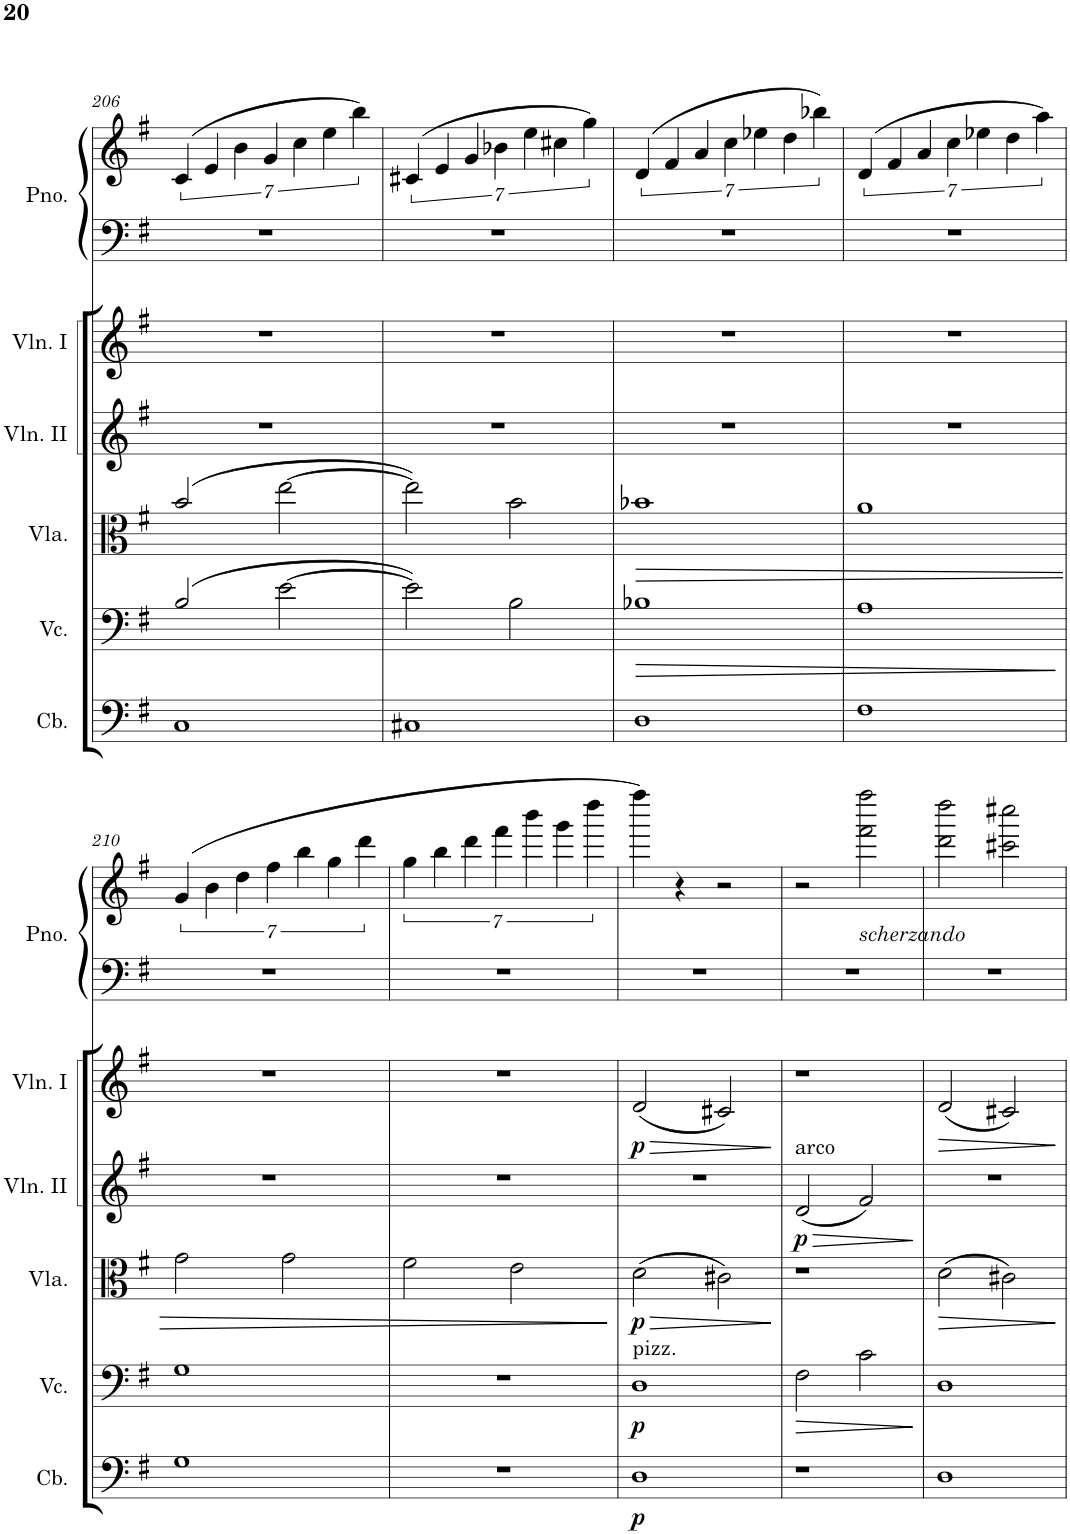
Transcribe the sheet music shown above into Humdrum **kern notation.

**kern	**dynam	**kern	**dynam	**kern	**dynam	**kern	**dynam	**kern	**dynam	**kern	**kern
*part6	*part6	*part5	*part5	*part4	*part4	*part3	*part3	*part2	*part2	*part1	*part1
*staff7	*staff7	*staff6	*staff6	*staff5	*staff5	*staff4	*staff4	*staff3	*staff3	*staff2	*staff1
*I"Contrabass	*	*I"Violoncello	*	*I"Viola	*	*I"Violin II	*	*I"Violin I	*	*I"Piano	*
*I'Cb.	*	*I'Vc.	*	*I'Vla.	*	*I'Vln. II	*	*I'Vln. I	*	*I'Pno.	*
!!LO:PB:g=z
*clefF4	*	*clefF4	*	*clefC3	*	*clefG2	*	*clefG2	*	*clefF4	*clefG2
*Trd7c12	*	*	*	*	*	*	*	*	*	*	*
*k[f#]	*	*k[f#]	*	*k[f#]	*	*k[f#]	*	*k[f#]	*	*k[f#]	*k[f#]
*M2/2	*	*M2/2	*	*M2/2	*	*M2/2	*	*M2/2	*	*M2/2	*M2/2
*met(c|)	*	*met(c|)	*	*met(c|)	*	*met(c|)	*	*met(c|)	*	*met(c|)	*met(c|)
=206	=206	=206	=206	=206	=206	=206	=206	=206	=206	=206	=206
1C	.	(2B/	.	(2b/	.	1r	.	1r	.	1r	(7c/
.	.	.	.	.	.	.	.	.	.	.	7e/
.	.	.	.	.	.	.	.	.	.	.	7b\
.	.	.	.	.	.	.	.	.	.	.	7g/
.	.	[2e\	.	[2ee\	.	.	.	.	.	.	.
.	.	.	.	.	.	.	.	.	.	.	7cc\
.	.	.	.	.	.	.	.	.	.	.	7ee\
.	.	.	.	.	.	.	.	.	.	.	7bb\)
=207	=207	=207	=207	=207	=207	=207	=207	=207	=207	=207	=207
1C#X	.	2e\])	.	2ee\])	.	1r	.	1r	.	1r	(7c#X/
.	.	.	.	.	.	.	.	.	.	.	7e/
.	.	.	.	.	.	.	.	.	.	.	7g/
.	.	.	.	.	.	.	.	.	.	.	7b-X\
.	.	2B\	.	2b\	.	.	.	.	.	.	.
.	.	.	.	.	.	.	.	.	.	.	7ee\
.	.	.	.	.	.	.	.	.	.	.	7cc#X\
.	.	.	.	.	.	.	.	.	.	.	7gg\)
=208	=208	=208	=208	=208	=208	=208	=208	=208	=208	=208	=208
!	!	!	!LO:HP:b	!	!LO:HP:b	!	!	!	!	!	!
1D	.	1B-X	>	1b-X	>	1r	.	1r	.	1r	(7d/
.	.	.	.	.	.	.	.	.	.	.	7f#/
.	.	.	.	.	.	.	.	.	.	.	7a/
.	.	.	.	.	.	.	.	.	.	.	7cc\
.	.	.	.	.	.	.	.	.	.	.	7ee-X\
.	.	.	.	.	.	.	.	.	.	.	7dd\
.	.	.	.	.	.	.	.	.	.	.	7bb-X\)
=209	=209	=209	=209	=209	=209	=209	=209	=209	=209	=209	=209
1F#	.	1A	.	1a	.	1r	.	1r	.	1r	(7d/
.	.	.	.	.	.	.	.	.	.	.	7f#/
.	.	.	.	.	.	.	.	.	.	.	7a/
.	.	.	.	.	.	.	.	.	.	.	7cc\
.	.	.	.	.	.	.	.	.	.	.	7ee-X\
.	.	.	.	.	.	.	.	.	.	.	7dd\
.	.	.	.	.	.	.	.	.	.	.	7aa\)
.	.	.	]	.	.	.	.	.	.	.	.
!!LO:LB:g=z
=210	=210	=210	=210	=210	=210	=210	=210	=210	=210	=210	=210
1G	.	1G	.	2g\	.	1r	.	1r	.	1r	(7g/
.	.	.	.	.	.	.	.	.	.	.	7b\
.	.	.	.	.	.	.	.	.	.	.	7dd\
.	.	.	.	.	.	.	.	.	.	.	7ff#\
.	.	.	.	2g\	.	.	.	.	.	.	.
.	.	.	.	.	.	.	.	.	.	.	7bb\
.	.	.	.	.	.	.	.	.	.	.	7gg\
.	.	.	.	.	.	.	.	.	.	.	7ddd\
=211	=211	=211	=211	=211	=211	=211	=211	=211	=211	=211	=211
1r	.	1r	.	2f#\	.	1r	.	1r	.	1r	7gg\
.	.	.	.	.	.	.	.	.	.	.	7bb\
.	.	.	.	.	.	.	.	.	.	.	7ddd\
.	.	.	.	.	.	.	.	.	.	.	7fff#\
.	.	.	.	2e\	.	.	.	.	.	.	.
.	.	.	.	.	.	.	.	.	.	.	7bbb\
.	.	.	.	.	.	.	.	.	.	.	7ggg\
.	.	.	.	.	.	.	.	.	.	.	7dddd\
.	.	.	.	.	]	.	.	.	.	.	.
=212	=212	=212	=212	=212	=212	=212	=212	=212	=212	=212	=212
!	!	!LO:TX:a:t=pizz.	!	!	!	!	!	!	!	!	!
!	!LO:DY:b	!	!LO:DY:b	!	!LO:HP:b	!	!	!	!LO:HP:b	!	!
!	!	!	!	!	!LO:DY:n=1:b	!	!	!	!LO:DY:n=1:b	!	!
1D	p	1D	p	(2d\	> p	1r	.	(2d/	> p	1r	4ffff#\)
.	.	.	.	.	.	.	.	.	.	.	4r
.	.	.	.	2c#X\)	.	.	.	2c#X/)	.	.	2r
.	.	.	.	.	]	.	.	.	]	.	.
=213	=213	=213	=213	=213	=213	=213	=213	=213	=213	=213	=213
!	!	!	!	!	!	!LO:TX:a:t=arco	!	!	!	!	!
!	!	!	!LO:HP:b	!	!	!	!LO:HP:b	!	!	!	!
!	!	!	!	!	!	!	!LO:DY:n=1:b	!	!	!	!
1r	.	2F#\	>	1r	.	(2d/	> p	1r	.	1r	2r
!	!	!	!	!	!	!	!	!	!	!	!LO:TX:b:i:t=scherzando
.	.	2c\	.	.	.	2f#/)	.	.	.	.	2fff#\ 2ffff#\
.	.	.	]	.	.	.	]	.	.	.	.
=214	=214	=214	=214	=214	=214	=214	=214	=214	=214	=214	=214
!	!	!	!	!	!LO:HP:b	!	!	!	!LO:HP:b	!	!
1D	.	1D	.	(2d\	>	1r	.	(2d/	>	1r	2ddd\ 2dddd\
.	.	.	.	2c#X\)	.	.	.	2c#X/)	.	.	2ccc#X\ 2cccc#X\
.	.	.	.	.	]	.	.	.	]	.	.
=	=	=	=	=	=	=	=	=	=	=	=
*-	*-	*-	*-	*-	*-	*-	*-	*-	*-	*-	*-
